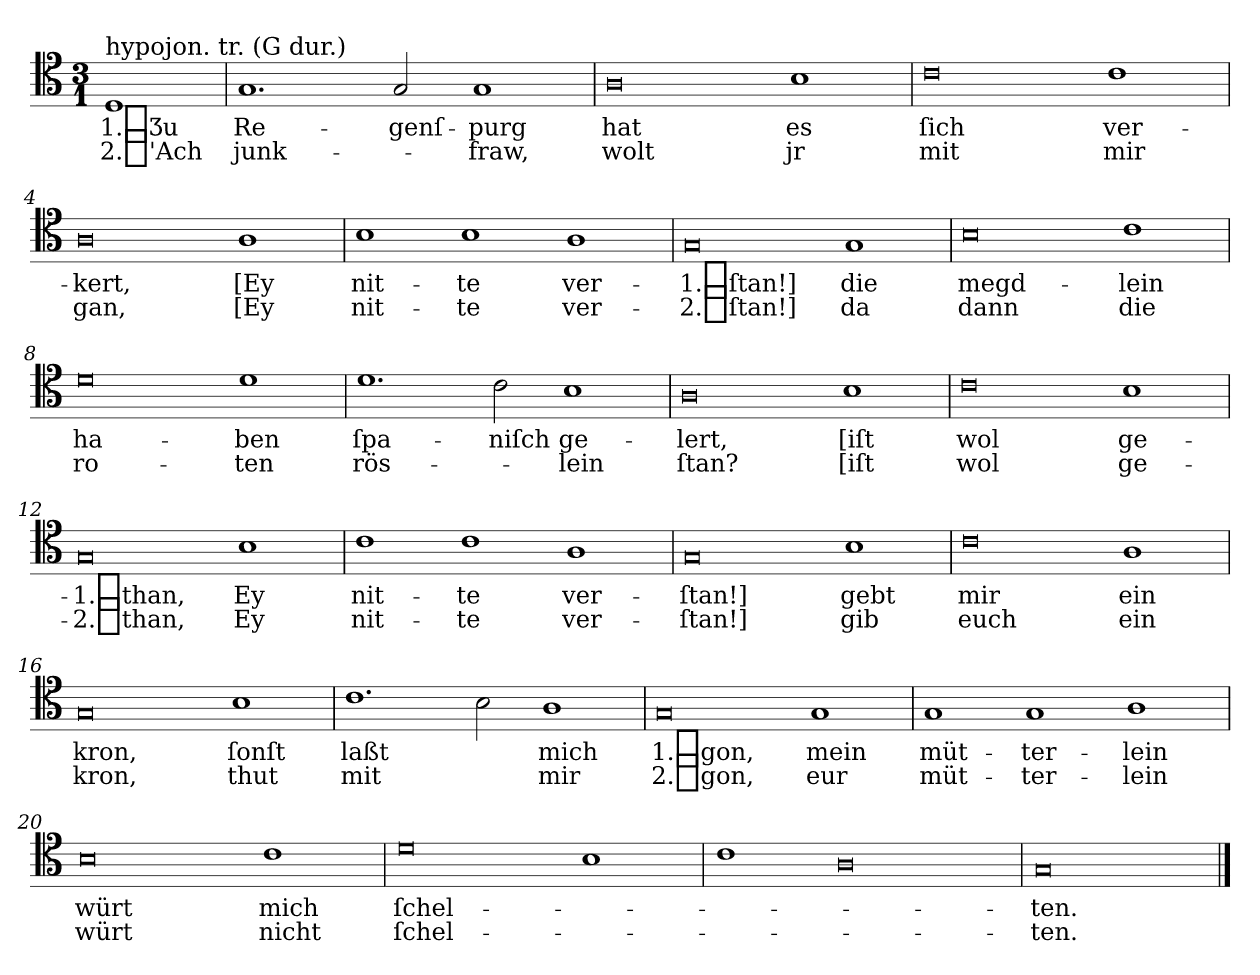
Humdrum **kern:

**kern	**text	**text
*part1	*part1	*part1
*staff1	*staff1	*staff1
*clefC4	*	*
*k[]	*	*
*M3/1	*	*
=	=	=
!LO:TX:a:t=hypojon. tr. (G dur.)	!	!
1D	1._Ʒu	2._'Ach
=1	=1	=1
1.G	Re-	junk-
2G	-genſ-	.
1G	-purg	-fraw,
=2	=2	=2
0A	hat	wolt
1B	es	jr
=3	=3	=3
0c	ſich	mit
1c	ver-	mir
=4	=4	=4
0A	-kert,	gan,
1A	[Ey	[Ey
=5	=5	=5
1B	nit-	nit-
1B	-te	-te
1A	ver-	ver-
=6	=6	=6
0G	-1._ſtan!]	-2._ſtan!]
1G	die	da
=7	=7	=7
0B	megd-	dann
1c	-lein	die
=8	=8	=8
0d	ha-	ro-
1d	-ben	-ten
=9	=9	=9
1.d	ſpa-	rös-
2c	-niſch	.
1B	ge-	-lein
=10	=10	=10
0A	-lert,	ſtan?
1B	[iſt	[iſt
=11	=11	=11
0c	wol	wol
1B	ge-	ge-
=12	=12	=12
0G	-1._than,	-2._than,
1B	Ey	Ey
=13	=13	=13
1c	nit-	nit-
1c	-te	-te
1A	ver-	ver-
=14	=14	=14
0G	-ſtan!]	-ſtan!]
1B	gebt	gib
=15	=15	=15
0c	mir	euch
1A	ein	ein
=16	=16	=16
0G	kron,	kron,
1B	ſonſt	thut
=17	=17	=17
1.c	laßt	mit
2B	.	.
1A	mich	mir
=18	=18	=18
0G	1._gon,	2._gon,
1G	mein	eur
=19	=19	=19
1G	müt-	müt-
1G	-ter-	-ter-
1A	-lein	-lein
=20	=20	=20
0B	würt	würt
1c	mich	nicht
=21	=21	=21
0d	ſchel-	ſchel-
1B	.	.
=22	=22	=22
1c	.	.
0A	.	.
=23	=23	=23
0G/	-ten.	-ten.
==	==	==
*-	*-	*-
